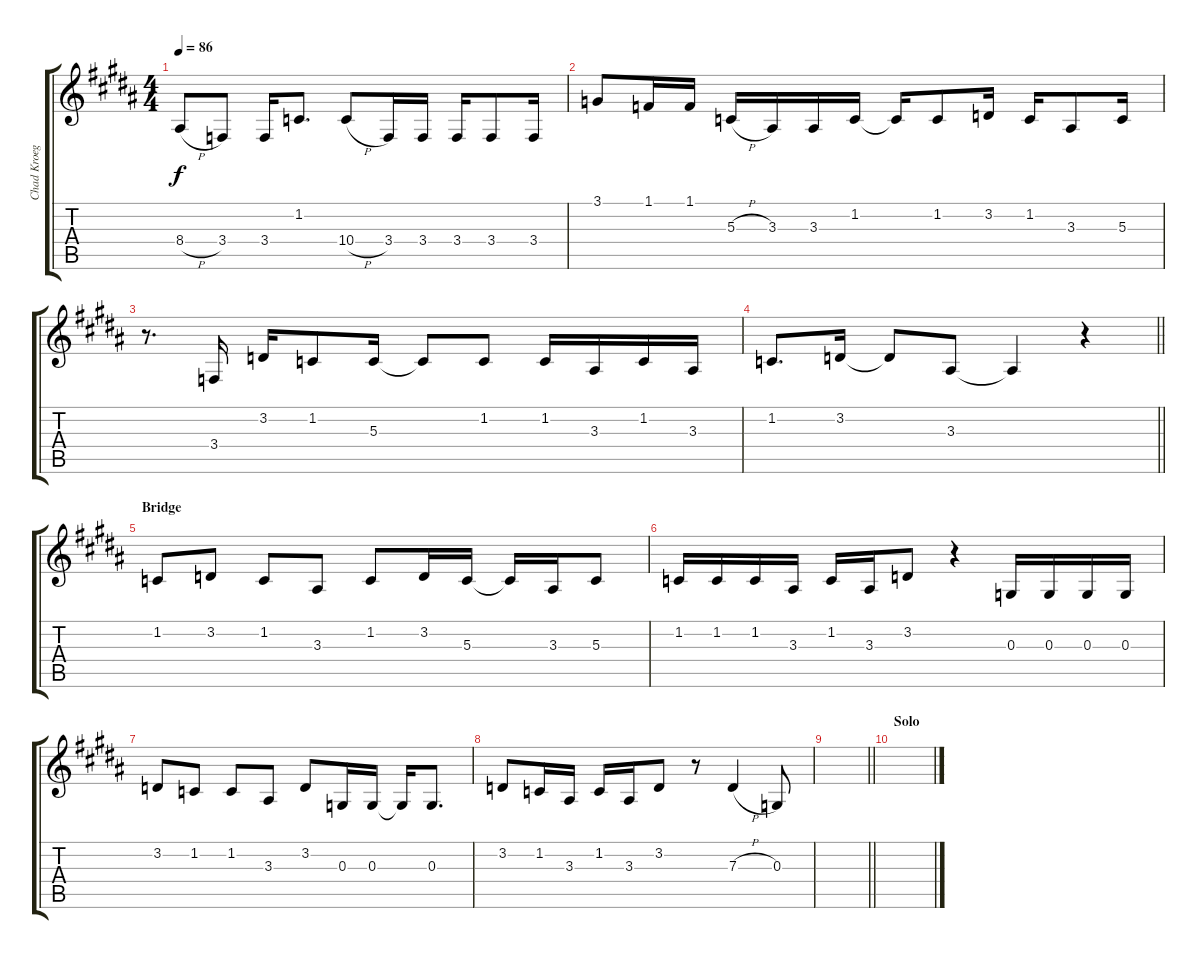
\track ("Chad Kroeger (Voice)" "Chad Kroeg") {instrument tenorsax}
\staff {score tabs}
\tuning (E4 B3 G3 D3 A2 E2) {hide}
\ts (4 4)
\tempo 86
\clef g2
\ks b
8.4{h}.8{dy f} 3.4.8 3.4.16 1.2.8{d} 10.4{h}.8 3.4.16 3.4.16 3.4.16 3.4.8 3.4.16 |
3.1.8 1.1.16 1.1.16 5.3{h}.16 3.3.16 3.3.16 1.2.16 1.2{t}.16 1.2.8 3.2.16 1.2.16 3.3.8 5.3.16 |
r.8{d} 3.4.16 3.2.16 1.2.8 5.3.16 5.3{t}.8 1.2.8 1.2.16 3.3.16 1.2.16 3.3.16 |
\barLineRight lightlight
1.2.8{d} 3.2.16 3.2{t}.8 3.3.8 3.3{t}.4 r.4 |
\section ("" "Bridge")
1.2.8 3.2.8 1.2.8 3.3.8 1.2.8 3.2.16 5.3.16 5.3{t}.16 3.3.16 5.3.8 |
1.2.16 1.2.16 1.2.16 3.3.16 1.2.16 3.3.16 3.2.8 r.4 0.3.16 0.3.16 0.3.16 0.3.16 |
3.2.8 1.2.8 1.2.8 3.3.8 3.2.8 0.3.16 0.3.16 0.3{t}.16 0.3.8{d} |
3.2.8 1.2.16 3.3.16 1.2.16 3.3.16 3.2.8 r.8 7.3{h}.4 0.3.8 |
\barLineRight lightlight
|
\section ("" "Solo")
